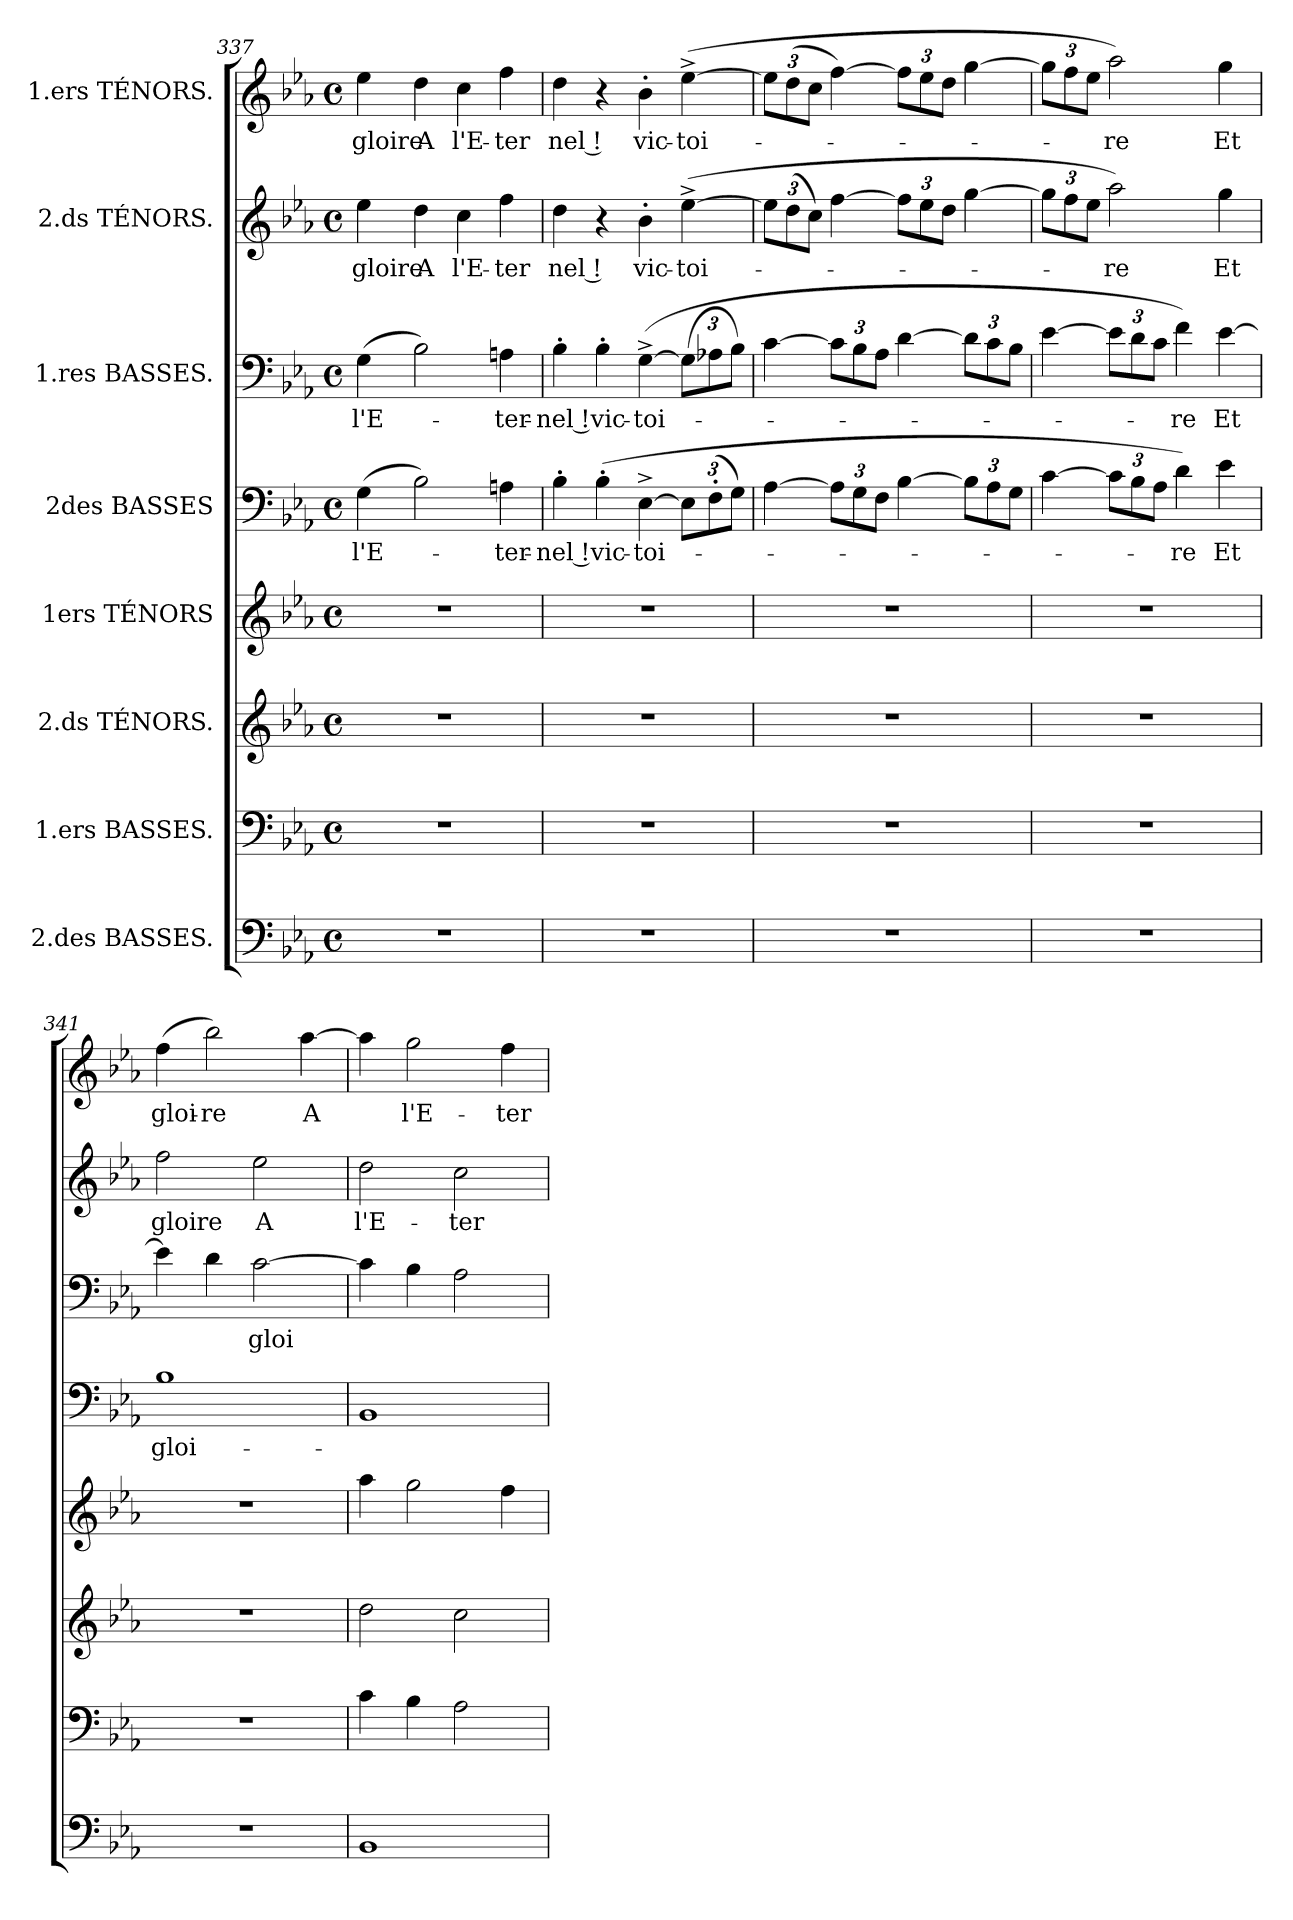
**kern	**kern	**kern	**kern	**kern	**text	**kern	**text	**kern	**text	**kern	**text
*part8	*part7	*part6	*part5	*part4	*part4	*part3	*part3	*part2	*part2	*part1	*part1
*staff8	*staff7	*staff6	*staff5	*staff4	*staff4	*staff3	*staff3	*staff2	*staff2	*staff1	*staff1
*I"2.des BASSES.	*I"1.ers BASSES.	*I"2.ds TÉNORS.	*I"1ers TÉNORS	*I"2des BASSES	*	*I"1.res BASSES.	*	*I"2.ds TÉNORS.	*	*I"1.ers TÉNORS.	*
*clefF4	*clefF4	*clefG2	*clefG2	*clefF4	*	*clefF4	*	*clefG2	*	*clefG2	*
*	*	*ITrd7c12	*ITrd7c12	*	*	*	*	*ITrd7c12	*	*ITrd7c12	*
*k[b-e-a-]	*k[b-e-a-]	*k[b-e-a-]	*k[b-e-a-]	*k[b-e-a-]	*	*k[b-e-a-]	*	*k[b-e-a-]	*	*k[b-e-a-]	*
*M4/4	*M4/4	*M4/4	*M4/4	*M4/4	*	*M4/4	*	*M4/4	*	*M4/4	*
*met(c)	*met(c)	*met(c)	*met(c)	*met(c)	*	*met(c)	*	*met(c)	*	*met(c)	*
=337	=337	=337	=337	=337	=337	=337	=337	=337	=337	=337	=337
1r	1r	1r	1r	(4G\	l'E-	(4G\	l'E-	4e-\	gloire	4e-\	gloire
.	.	.	.	2B-\)	.	2B-\)	.	4d\	A	4d\	A
.	.	.	.	.	.	.	.	4c\	l'E-	4c\	l'E-
.	.	.	.	4An\	-ter-	4An\	-ter-	4f\	-ter	4f\	-ter
!!LO:LB:g=z
=338	=338	=338	=338	=338	=338	=338	=338	=338	=338	=338	=338
1r	1r	1r	1r	4B-'\	-nel !	4B-'\	-nel !	4d\	nel !	4d\	nel !
.	.	.	.	(4B-'\	vic-	4B-'\	vic-	4r	.	4r	.
.	.	.	.	[4E-^\	-toi-	([4G^\	-toi-	4B-'\	vic-	4B-'\	vic-
.	.	.	.	12E-\L]	.	(12G\L]	.	([4e-^\	-toi-	([4e-^\	-toi-
.	.	.	.	(12F'\	.	12A-X\	.	.	.	.	.
.	.	.	.	12G\J)	.	12B-\J)	.	.	.	.	.
=339	=339	=339	=339	=339	=339	=339	=339	=339	=339	=339	=339
1r	1r	1r	1r	[4A-\	.	[4c\	.	12e-\L]	.	12e-\L]	.
.	.	.	.	.	.	.	.	(12d\	.	(12d\	.
.	.	.	.	.	.	.	.	12c\J)	.	12c\J	.
.	.	.	.	12A-\L]	.	12c\L]	.	[4f\	.	[4f\)	.
.	.	.	.	12G\	.	12B-\	.	.	.	.	.
.	.	.	.	12F\J	.	12A-\J	.	.	.	.	.
.	.	.	.	[4B-\	.	[4d\	.	12f\L]	.	12f\L]	.
.	.	.	.	.	.	.	.	12e-\	.	12e-\	.
.	.	.	.	.	.	.	.	12d\J	.	12d\J	.
.	.	.	.	12B-\L]	.	12d\L]	.	[4g\	.	[4g\	.
.	.	.	.	12A-\	.	12c\	.	.	.	.	.
.	.	.	.	12G\J	.	12B-\J	.	.	.	.	.
=340	=340	=340	=340	=340	=340	=340	=340	=340	=340	=340	=340
1r	1r	1r	1r	[4c\	.	[4e-\	.	12g\L]	.	12g\L]	.
.	.	.	.	.	.	.	.	12f\	.	12f\	.
.	.	.	.	.	.	.	.	12e-\J	.	12e-\J	.
.	.	.	.	12c\L]	.	12e-\L]	.	2a-\)	-re	2a-\)	-re
.	.	.	.	12B-\	.	12d\	.	.	.	.	.
.	.	.	.	12A-\J	.	12c\J	.	.	.	.	.
.	.	.	.	4d\)	-re	4f\)	-re	.	.	.	.
.	.	.	.	4e-\	Et	[4e-\	Et	4g\	Et	4g\	Et
=341	=341	=341	=341	=341	=341	=341	=341	=341	=341	=341	=341
1r	1r	1r	1r	1B-\	gloi-	4e-\]	.	2f\	gloire	(4f\	gloi-
.	.	.	.	.	.	4d\	.	.	.	2b-\)	-re
.	.	.	.	.	.	[2c\	gloi	2e-\	A	.	.
.	.	.	.	.	.	.	.	.	.	[4a-\	A
!!LO:PB:g=z
=342	=342	=342	=342	=342	=342	=342	=342	=342	=342	=342	=342
1BB-/	4c\	2d\	4a-\	1BB-/	.	4c\]	.	2d\	l'E-	4a-\]	.
.	4B-\	.	2g\	.	.	4B-\	.	.	.	2g\	l'E-
.	2A-\	2c\	.	.	.	2A-\	.	2c\	-ter-	.	.
.	.	.	4f\	.	.	.	.	.	.	4f\	-ter-
=	=	=	=	=	=	=	=	=	=	=	=
*-	*-	*-	*-	*-	*-	*-	*-	*-	*-	*-	*-
